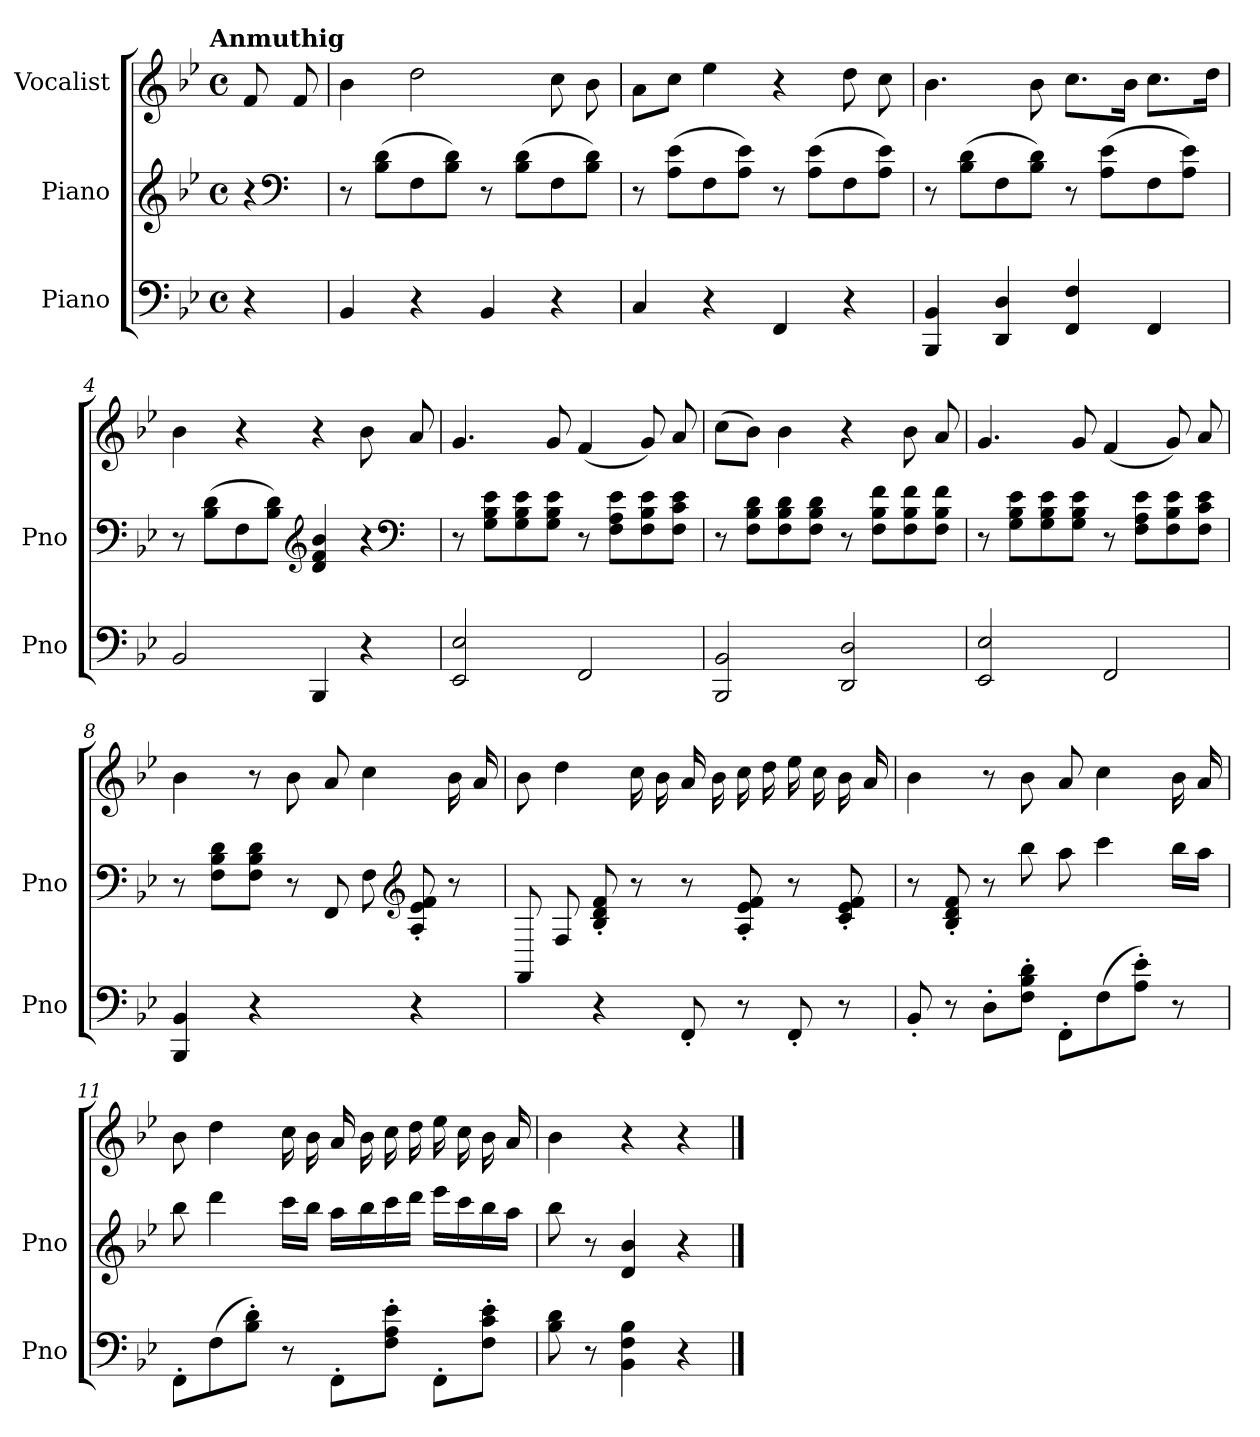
**kern	**kern	**kern
*part3	*part2	*part1
*staff3	*staff2	*staff1
*I"Piano	*I"Piano	*I"Vocalist
*I'Pno	*I'Pno	*
*clefF4	*clefG2	*clefG2
*k[b-e-]	*k[b-e-]	*k[b-e-]
*B-:	*B-:	*B-:
!!LO:TX:omd:t=Anmuthig
*M4/4	*M4/4	*M4/4
*met(c)	*met(c)	*met(c)
=	=	=
4r	4r	8f
*	*clefF4	*
.	.	8f
=1	=1	=1
4BB-	8r	4b-
.	(8B- 8dL	.
4r	8F	2dd
.	8B- 8dJ)	.
4BB-	8r	.
.	(8B- 8dL	.
4r	8F	8cc
.	8B- 8dJ)	8b-
=2	=2	=2
4C	8r	8aL
.	(8A 8e-L	8ccJ
4r	8F	4ee-
.	8A 8e-J)	.
4FF	8r	4r
.	(8A 8e-L	.
4r	8F	8dd
.	8A 8e-J)	8cc
=3	=3	=3
4BBB- 4BB-	8r	4.b-
.	(8B- 8dL	.
4DD 4D	8F	.
.	8B- 8dJ)	8b-
4FF 4F	8r	8.ccL
.	(8A 8e-L	.
.	.	16b-Jk
4FF	8F	8.ccL
.	8A 8e-J)	.
.	.	16ddJk
=4	=4	=4
2BB-	8r	4b-
.	(8B- 8dL	.
.	8F	4r
.	8B- 8dJ)	.
*	*clefG2	*
4BBB-	4d 4f 4b-	4r
4r	4r	8b-
*	*clefF4	*
.	.	8a
=5	=5	=5
2EE- 2E-	8r	4.g
.	8G 8B- 8e-L	.
.	8G 8B- 8e-	.
.	8G 8B- 8e-J	8g
2FF	8r	(4f
.	8F 8A 8e-L	.
.	8F 8B- 8e-	8g)
.	8F 8c 8e-J	8a
=6	=6	=6
2BBB- 2BB-	8r	(8ccL
.	8F 8B- 8dL	8b-J)
.	8F 8B- 8d	4b-
.	8F 8B- 8dJ	.
2DD 2D	8r	4r
.	8F 8B- 8fL	.
.	8F 8B- 8f	8b-
.	8F 8B- 8fJ	8a
=7	=7	=7
2EE- 2E-	8r	4.g
.	8G 8B- 8e-L	.
.	8G 8B- 8e-	.
.	8G 8B- 8e-J	8g
2FF	8r	(4f
.	8F 8A 8e-L	.
.	8F 8B- 8e-	8g)
.	8F 8c 8e-J	8a
=8	=8	=8
4BBB- 4BB-	8r	4b-
.	8F 8B- 8dL	.
4r	8F 8B- 8dJ	8r
.	8r	8b-
4ryy	8FF	8a
.	8F	4cc
*	*clefG2	*
4r	8A' 8e-' 8f'	.
.	8r	16b-
.	.	16a
=9	=9	=9
4ryy	8FF	8b-
.	8F	4dd
4r	8B-' 8d' 8f'	.
.	8r	16cc
.	.	16b-
8FF'	8r	16a
.	.	16b-
8r	8A' 8e-' 8f'	16cc
.	.	16dd
8FF'	8r	16ee-
.	.	16cc
8r	8c' 8e-' 8f'	16b-
.	.	16a
=10	=10	=10
8BB-'	8r	4b-
8r	8B-' 8d' 8f'	.
8D'L	8r	8r
8F' 8B-' 8d'J	8bb-	8b-
8FF'L	8aa	8a
(8F	4ccc	4cc
8A' 8e-'J)	.	.
8r	16bb-LL	16b-
.	16aaJJ	16a
=11	=11	=11
8FF'L	8bb-	8b-
(8F	4ddd	4dd
8B-' 8d'J)	.	.
8r	16cccLL	16cc
.	16bb-JJ	16b-
8FF'L	16aaLL	16a
.	16bb-	16b-
8F' 8A' 8e-'J	16ccc	16cc
.	16dddJJ	16dd
8FF'L	16eee-LL	16ee-
.	16ccc	16cc
8F' 8c' 8e-'J	16bb-	16b-
.	16aaJJ	16a
=12	=12	=12
8B- 8d	8bb-	4b-
8r	8r	.
4BB- 4F 4B-	4d 4b-	4r
4r	4r	4r
==	==	==
*-	*-	*-
